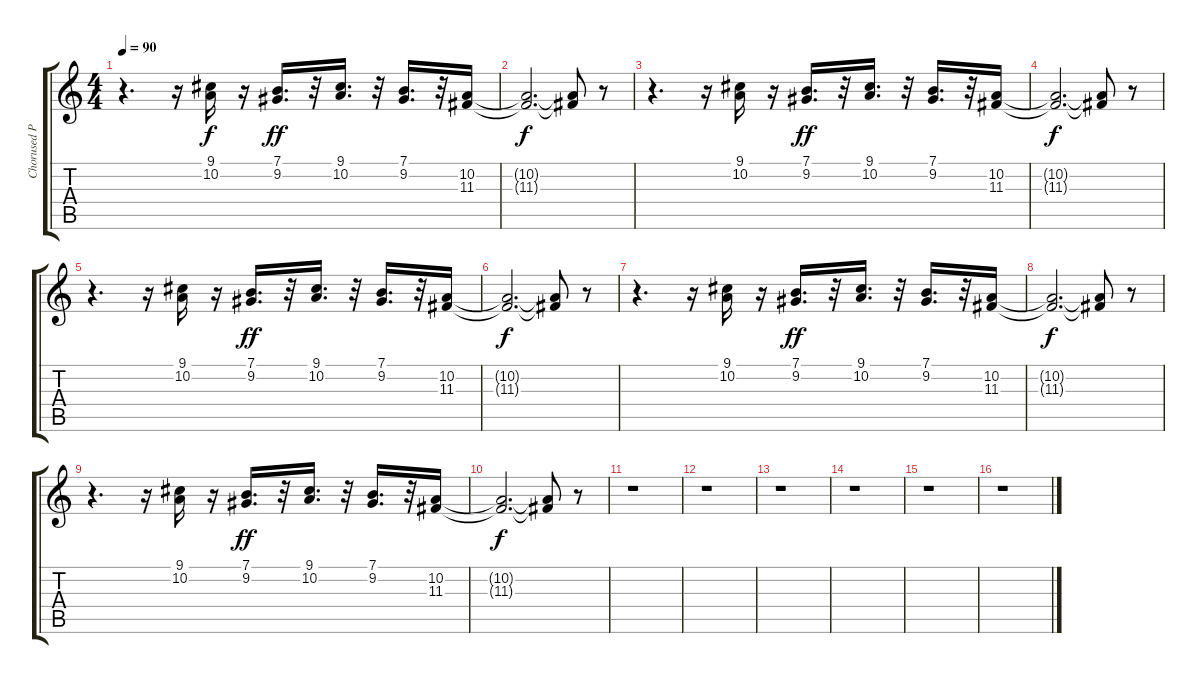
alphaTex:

\track ("Chorused Piano" "Chorused P") {instrument electricpiano2}
\staff {score tabs}
\tuning (E4 B3 G3 D3 A2 E2) {hide}
\ts (4 4)
\tempo 90
\clef g2
\ks c
r.4{d dy f} r.16 (9.1 10.2).16 r.16 (7.1 9.2).16{d dy ff} r.32 (9.1 10.2).16{d} r.32 (7.1 9.2).16{d} r.32 (10.2 11.3).16 |
(10.2{t} 11.3{t}).2{d dy f} (10.2{t} 11.3{t}).8 r.8 |
r.4{d} r.16 (9.1 10.2).16 r.16 (7.1 9.2).16{d dy ff} r.32 (9.1 10.2).16{d} r.32 (7.1 9.2).16{d} r.32 (10.2 11.3).16 |
(10.2{t} 11.3{t}).2{d dy f} (10.2{t} 11.3{t}).8 r.8 |
r.4{d} r.16 (9.1 10.2).16 r.16 (7.1 9.2).16{d dy ff} r.32 (9.1 10.2).16{d} r.32 (7.1 9.2).16{d} r.32 (10.2 11.3).16 |
(10.2{t} 11.3{t}).2{d dy f} (10.2{t} 11.3{t}).8 r.8 |
r.4{d} r.16 (9.1 10.2).16 r.16 (7.1 9.2).16{d dy ff} r.32 (9.1 10.2).16{d} r.32 (7.1 9.2).16{d} r.32 (10.2 11.3).16 |
(10.2{t} 11.3{t}).2{d dy f} (10.2{t} 11.3{t}).8 r.8 |
r.4{d} r.16 (9.1 10.2).16 r.16 (7.1 9.2).16{d dy ff} r.32 (9.1 10.2).16{d} r.32 (7.1 9.2).16{d} r.32 (10.2 11.3).16 |
(10.2{t} 11.3{t}).2{d dy f} (10.2{t} 11.3{t}).8 r.8 |
r.1 |
r.1 |
r.1 |
r.1 |
r.1 |
r.1
